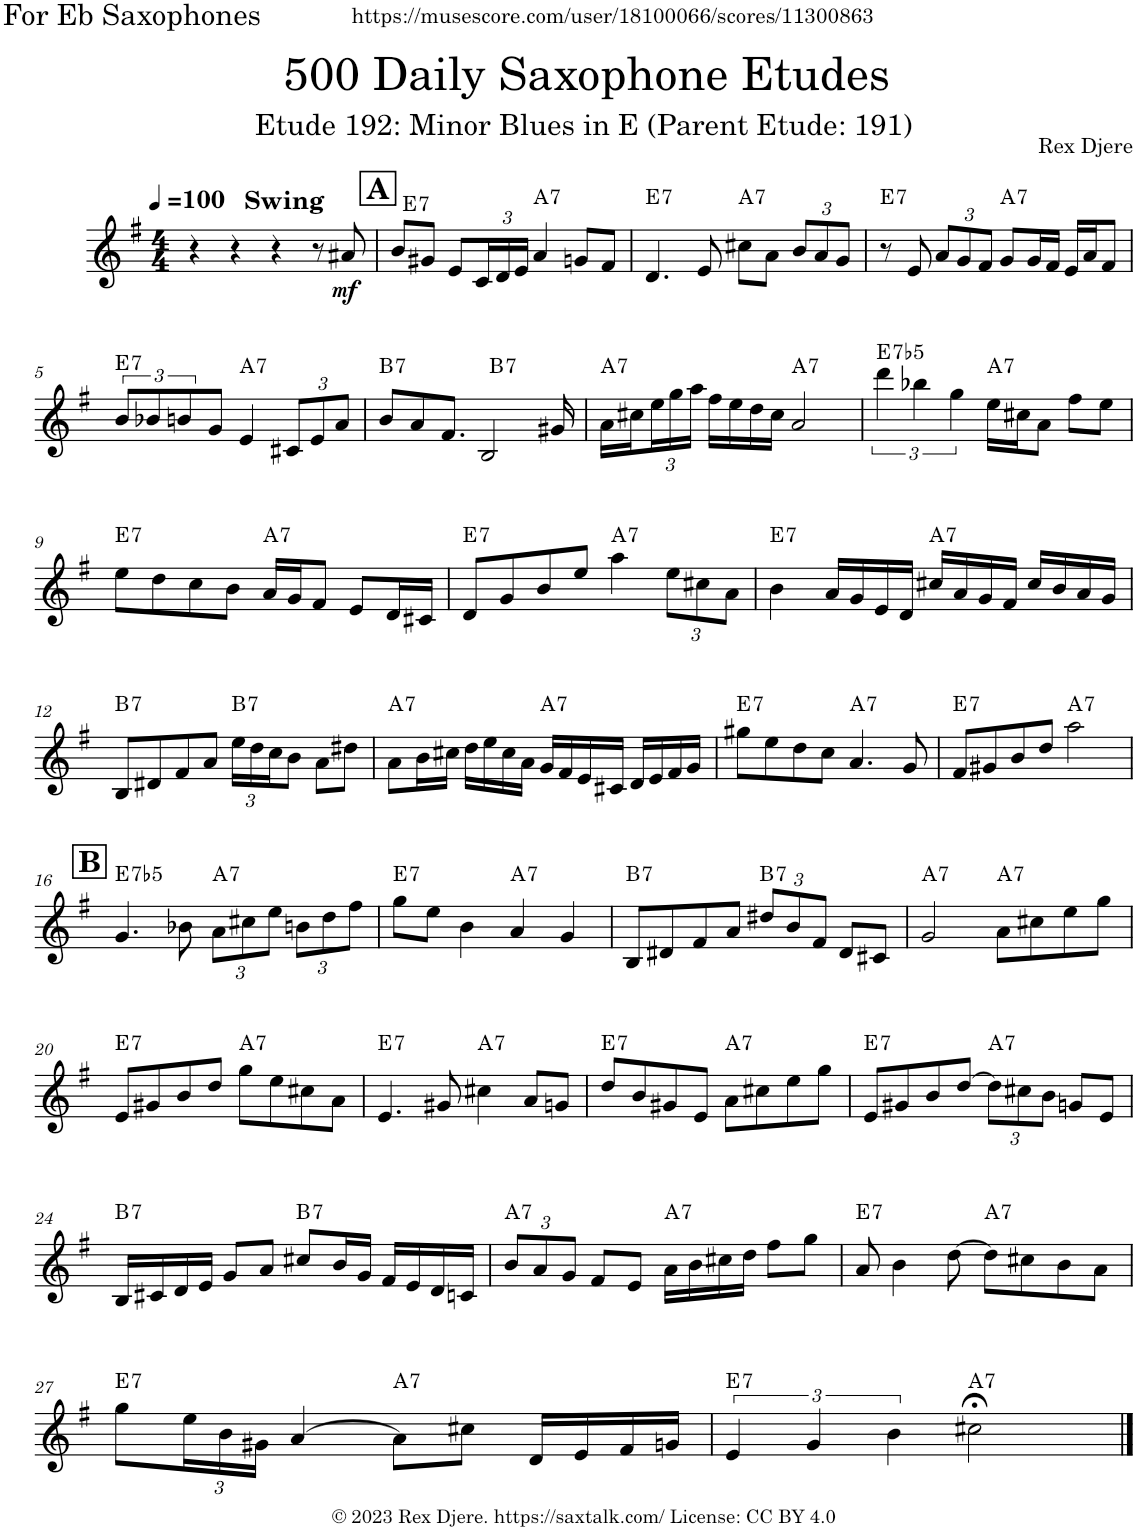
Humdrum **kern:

**kern	**dynam	**harte
*part1	*part1	*part1
*staff1	*staff1	*
*I"Alto Saxophone	*	*
*I'A. Sax.	*	*
*clefG2	*	*
*Trd5c9	*	*
*k[f#]	*	*
*M4/4	*	*
*MM100	*	*
=1	=1	=1
!LO:TX:a:B:t=Swing	!	!
4r	.	.
4r	.	.
4r	.	.
8r	.	.
!	!LO:DY:b	!
8a#X/	mf	.
!!LO:REH:place=s1:a:B:cj:fs=14:t=A
=2	=2	=2
!	!	!LO:H:kt=7
8b/L	.	E:7
8g#X/J	.	.
8e/L	.	.
*Xbrackettup	*	*
24c/L	.	.
24d/	.	.
24e/JJ	.	.
!	!	!LO:H:kt=7
4a/	.	A:7
8gn/L	.	.
8f#/J	.	.
=3	=3	=3
!	!	!LO:H:kt=7
4.d/	.	E:7
8e/	.	.
!	!	!LO:H:kt=7
8cc#X\L	.	A:7
8a\J	.	.
12b/L	.	.
12a/	.	.
12g/J	.	.
=4	=4	=4
!	!	!LO:H:kt=7
8r	.	E:7
8e/	.	.
12a/L	.	.
12g/	.	.
12f#/J	.	.
!	!	!LO:H:kt=7
8g/L	.	A:7
16g/L	.	.
16f#/JJ	.	.
16e/LL	.	.
16a/J	.	.
8f#/J	.	.
!!LO:LB:g=z
=5	=5	=5
!	!	!LO:H:kt=7
8b/L	.	E:7
8b-X/	.	.
8bn/	.	.
8g/J	.	.
!	!	!LO:H:kt=7
4e/	.	A:7
12c#X/L	.	.
12e/	.	.
12a/J	.	.
=6	=6	=6
!	!	!LO:H:kt=7
*^	*	*
8b/L	2ryy	.	B:7
8a/	.	.	.
8.f#/J	.	.	.
2B/	.	.	.
!	!	!	!LO:H:kt=7
.	2ryy	.	B:7
16g#X/	.	.	.
=7	=7	=7	=7
!	!	!	!LO:H:kt=7
*v	*v	*	*
16a\LL	.	A:7
16cc#X\	.	.
24ee\	.	.
24gg\	.	.
24aa\JJ	.	.
16ff#\LL	.	.
16ee\	.	.
16dd\	.	.
16cc#\JJ	.	.
!	!	!LO:H:kt=7
2a/	.	A:7
=8	=8	=8
*brackettup	*	*
!	!	!LO:H:kt=7
6ddd\	.	E:(3,b5,b7)
6bb-X\	.	.
6gg\	.	.
!	!	!LO:H:kt=7
16ee\LL	.	A:7
16cc#X\J	.	.
8a\J	.	.
8ff#\L	.	.
8ee\J	.	.
!!LO:LB:g=z
=9	=9	=9
!	!	!LO:H:kt=7
8ee\L	.	E:7
8dd\	.	.
8cc\	.	.
8b\J	.	.
!	!	!LO:H:kt=7
16a/LL	.	A:7
16g/J	.	.
8f#/J	.	.
8e/L	.	.
16d/L	.	.
16c#X/JJ	.	.
=10	=10	=10
!	!	!LO:H:kt=7
8d/L	.	E:7
8g/	.	.
8b/	.	.
8ee/J	.	.
!	!	!LO:H:kt=7
4aa\	.	A:7
*Xbrackettup	*	*
12ee\L	.	.
12cc#X\	.	.
12a\J	.	.
=11	=11	=11
!	!	!LO:H:kt=7
4b\	.	E:7
16a/LL	.	.
16g/	.	.
16e/	.	.
16d/JJ	.	.
!	!	!LO:H:kt=7
16cc#X/LL	.	A:7
16a/	.	.
16g/	.	.
16f#/JJ	.	.
16cc#/LL	.	.
16b/	.	.
16a/	.	.
16g/JJ	.	.
!!LO:LB:g=z
=12	=12	=12
!	!	!LO:H:kt=7
8B/L	.	B:7
8d#X/	.	.
8f#/	.	.
8a/J	.	.
!	!	!LO:H:kt=7
24ee\LL	.	B:7
24dd\	.	.
24cc\J	.	.
8b\J	.	.
8a\L	.	.
8dd#X\J	.	.
=13	=13	=13
!	!	!LO:H:kt=7
8a\L	.	A:7
16b\L	.	.
16cc#X\JJ	.	.
16dd\LL	.	.
16ee\	.	.
16cc#\	.	.
16a\JJ	.	.
!	!	!LO:H:kt=7
16g/LL	.	A:7
16f#/	.	.
16e/	.	.
16c#X/JJ	.	.
16d/LL	.	.
16e/	.	.
16f#/	.	.
16g/JJ	.	.
=14	=14	=14
!	!	!LO:H:kt=7
8gg#X\L	.	E:7
8ee\	.	.
8dd\	.	.
8cc\J	.	.
!	!	!LO:H:kt=7
4.a/	.	A:7
8g/	.	.
=15	=15	=15
!	!	!LO:H:kt=7
8f#/L	.	E:7
8g#X/	.	.
8b/	.	.
8dd/J	.	.
!	!	!LO:H:kt=7
2aa\	.	A:7
!!LO:LB:g=z
!!LO:REH:place=s1:a:B:cj:fs=14:t=B
=16	=16	=16
!	!	!LO:H:kt=7
4.g/	.	E:(3,b5,b7)
8b-X\	.	.
!	!	!LO:H:kt=7
12a\L	.	A:7
12cc#X\	.	.
12ee\J	.	.
12bn\L	.	.
12dd\	.	.
12ff#\J	.	.
=17	=17	=17
!	!	!LO:H:kt=7
8gg\L	.	E:7
8ee\J	.	.
4b\	.	.
!	!	!LO:H:kt=7
4a/	.	A:7
4g/	.	.
=18	=18	=18
!	!	!LO:H:kt=7
8B/L	.	B:7
8d#X/	.	.
8f#/	.	.
8a/J	.	.
!	!	!LO:H:kt=7
12dd#X/L	.	B:7
12b/	.	.
12f#/J	.	.
8d#/L	.	.
8c#X/J	.	.
=19	=19	=19
!	!	!LO:H:kt=7
2g/	.	A:7
!	!	!LO:H:kt=7
8a\L	.	A:7
8cc#X\	.	.
8ee\	.	.
8gg\J	.	.
!!LO:LB:g=z
=20	=20	=20
!	!	!LO:H:kt=7
8e/L	.	E:7
8g#X/	.	.
8b/	.	.
8dd/J	.	.
!	!	!LO:H:kt=7
8gg\L	.	A:7
8ee\	.	.
8cc#X\	.	.
8a\J	.	.
=21	=21	=21
!	!	!LO:H:kt=7
4.e/	.	E:7
8g#X/	.	.
!	!	!LO:H:kt=7
4cc#X\	.	A:7
8a/L	.	.
8gn/J	.	.
=22	=22	=22
!	!	!LO:H:kt=7
8dd/L	.	E:7
8b/	.	.
8g#X/	.	.
8e/J	.	.
!	!	!LO:H:kt=7
8a\L	.	A:7
8cc#X\	.	.
8ee\	.	.
8gg\J	.	.
=23	=23	=23
!	!	!LO:H:kt=7
8e/L	.	E:7
8g#X/	.	.
8b/	.	.
[8dd/J	.	.
!	!	!LO:H:kt=7
12dd\L]	.	A:7
12cc#X\	.	.
12b\J	.	.
8gn/L	.	.
8e/J	.	.
!!LO:LB:g=z
=24	=24	=24
!	!	!LO:H:kt=7
16B/LL	.	B:7
16c#X/	.	.
16d/	.	.
16e/JJ	.	.
8g/L	.	.
8a/J	.	.
!	!	!LO:H:kt=7
8cc#X/L	.	B:7
16b/L	.	.
16g/JJ	.	.
16f#/LL	.	.
16e/	.	.
16d/	.	.
16cn/JJ	.	.
=25	=25	=25
!	!	!LO:H:kt=7
12b/L	.	A:7
12a/	.	.
12g/J	.	.
8f#/L	.	.
8e/J	.	.
!	!	!LO:H:kt=7
16a\LL	.	A:7
16b\	.	.
16cc#X\	.	.
16dd\JJ	.	.
8ff#\L	.	.
8gg\J	.	.
=26	=26	=26
!	!	!LO:H:kt=7
8a/	.	E:7
4b\	.	.
[8dd\	.	.
!	!	!LO:H:kt=7
8dd\L]	.	A:7
8cc#X\	.	.
8b\	.	.
8a\J	.	.
!!LO:LB:g=z
=27	=27	=27
!	!	!LO:H:kt=7
8gg\L	.	E:7
24ee\L	.	.
24b\	.	.
24g#X\JJ	.	.
[4a/	.	.
!	!	!LO:H:kt=7
8a\L]	.	A:7
8cc#X\J	.	.
16d/LL	.	.
16e/	.	.
16f#/	.	.
16gn/JJ	.	.
=28	=28	=28
*brackettup	*	*
!	!	!LO:H:kt=7
6e/	.	E:7
6g/	.	.
6b\	.	.
!	!	!LO:H:kt=7
2cc#X;<\	.	A:7
==	==	==
*-	*-	*-
